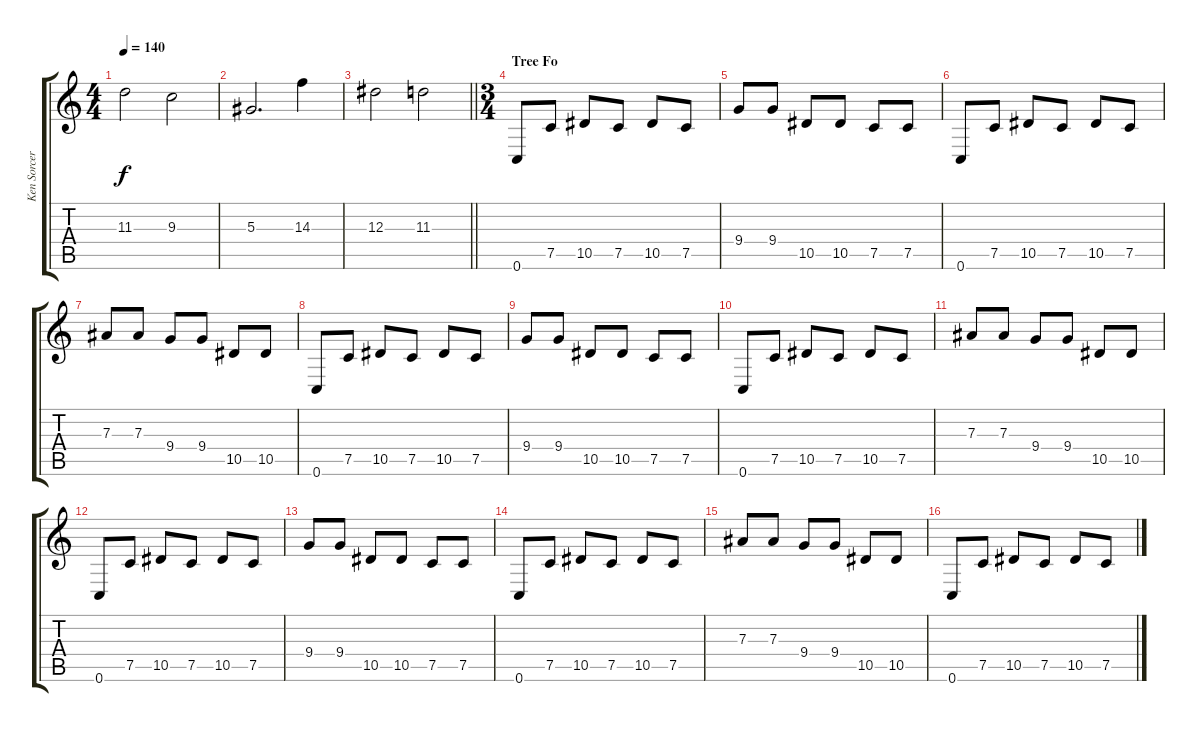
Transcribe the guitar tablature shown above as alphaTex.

\track ("Ken Sorceron" "Ken Sorcer") {instrument distortionguitar}
\staff {score tabs}
\tuning (C4 G3 Eb3 Bb2 F2 C2) {hide}
\ts (4 4)
\tempo 140
\clef g2
\ks c
11.3.2{dy f} 9.3.2 |
5.3.2{d} 14.3.4 |
\barLineRight lightlight
12.3.2 11.3.2 |
\ts (3 4)
\section ("" "Tree Fo")
0.6.8 7.5.8 10.5.8 7.5.8 10.5.8 7.5.8 |
9.4.8 9.4.8 10.5.8 10.5.8 7.5.8 7.5.8 |
0.6.8 7.5.8 10.5.8 7.5.8 10.5.8 7.5.8 |
7.3.8 7.3.8 9.4.8 9.4.8 10.5.8 10.5.8 |
0.6.8 7.5.8 10.5.8 7.5.8 10.5.8 7.5.8 |
9.4.8 9.4.8 10.5.8 10.5.8 7.5.8 7.5.8 |
0.6.8 7.5.8 10.5.8 7.5.8 10.5.8 7.5.8 |
7.3.8 7.3.8 9.4.8 9.4.8 10.5.8 10.5.8 |
0.6.8 7.5.8 10.5.8 7.5.8 10.5.8 7.5.8 |
9.4.8 9.4.8 10.5.8 10.5.8 7.5.8 7.5.8 |
0.6.8 7.5.8 10.5.8 7.5.8 10.5.8 7.5.8 |
7.3.8 7.3.8 9.4.8 9.4.8 10.5.8 10.5.8 |
0.6.8 7.5.8 10.5.8 7.5.8 10.5.8 7.5.8
